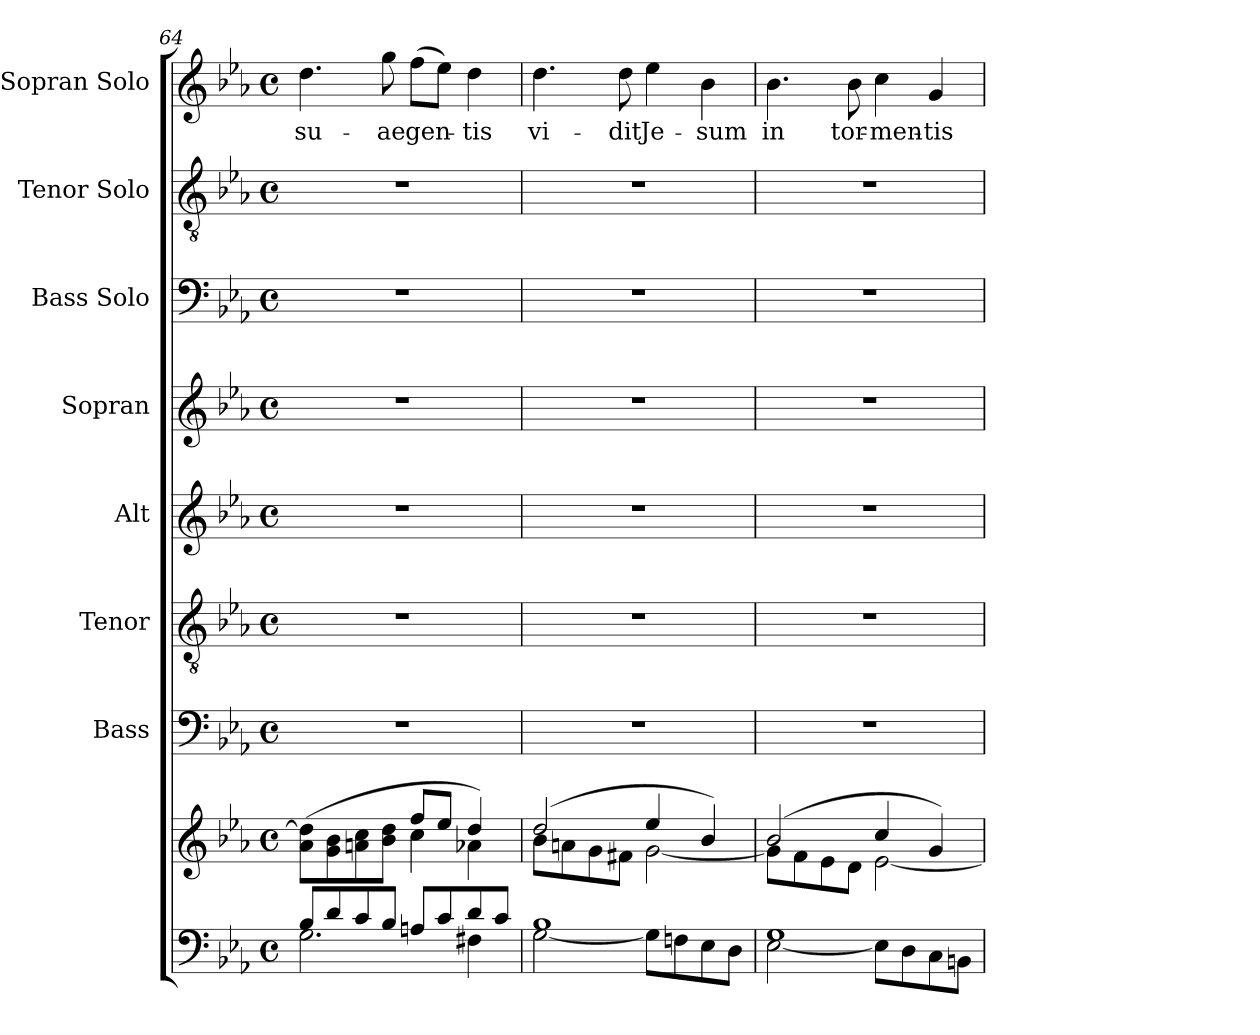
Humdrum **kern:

**kern	**kern	**kern	**kern	**kern	**kern	**kern	**kern	**kern	**text
*part8	*part8	*part7	*part6	*part5	*part4	*part3	*part2	*part1	*part1
*staff9	*staff8	*staff7	*staff6	*staff5	*staff4	*staff3	*staff2	*staff1	*staff1
*	*	*I"Bass	*I"Tenor	*I"Alt	*I"Sopran	*I"Bass Solo	*I"Tenor Solo	*I"Sopran Solo	*
*	*	*I'B.	*I'T.	*I'A.	*I'S.	*I'B. Solo	*I'T. Solo	*I'S. Solo	*
*clefF4	*clefG2	*clefF4	*clefGv2	*clefG2	*clefG2	*clefF4	*clefGv2	*clefG2	*
*k[b-e-a-]	*k[b-e-a-]	*k[b-e-a-]	*k[b-e-a-]	*k[b-e-a-]	*k[b-e-a-]	*k[b-e-a-]	*k[b-e-a-]	*k[b-e-a-]	*
*E-:	*E-:	*E-:	*E-:	*E-:	*E-:	*E-:	*E-:	*E-:	*
*M4/4	*M4/4	*M4/4	*M4/4	*M4/4	*M4/4	*M4/4	*M4/4	*M4/4	*
*met(c)	*met(c)	*met(c)	*met(c)	*met(c)	*met(c)	*met(c)	*met(c)	*met(c)	*
=64	=64	=64	=64	=64	=64	=64	=64	=64	=64
*^	*^	*	*	*	*	*	*	*	*
!	!	!	!	!	!	!	!	!	!	!	!LO:LY:b
8B-/L	2.G\	(>8a-\ 8dd\]L	2ryy	1r	1r	1r	1r	1r	1r	4.dd\	su-
8d/	.	8g\ 8b-\	.	.	.	.	.	.	.	.	.
8c/	.	8an\ 8cc\	.	.	.	.	.	.	.	.	.
!	!	!	!	!	!	!	!	!	!	!	!LO:LY:b
8B-/J	.	8b-\ 8dd\J	.	.	.	.	.	.	.	8gg\	-ae
!	!	!	!	!	!	!	!	!	!	!	!LO:LY:b
8An/L	.	8ff/L	4cc\	.	.	.	.	.	.	(>8ff\L	gen-
8c/	.	8ee-/J	.	.	.	.	.	.	.	8ee-\J)	.
!	!	!	!	!	!	!	!	!	!	!	!LO:LY:b
8d/	4F#X\	4dd/)	4a-\	.	.	.	.	.	.	4dd\	-tis
8c/J	.	.	.	.	.	.	.	.	.	.	.
!!LO:LB:g=z
=65	=65	=65	=65	=65	=65	=65	=65	=65	=65	=65	=65
!	!	!	!	!	!	!	!	!	!	!	!LO:LY:b
1B-	[<2G\	(2dd/	8b-\L	1r	1r	1r	1r	1r	1r	4.dd\	vi-
.	.	.	8an\	.	.	.	.	.	.	.	.
.	.	.	8g\	.	.	.	.	.	.	.	.
!	!	!	!	!	!	!	!	!	!	!	!LO:LY:b
.	.	.	8f#X\J	.	.	.	.	.	.	8dd\	-dit
!	!	!	!	!	!	!	!	!	!	!	!LO:LY:b
.	8G\L]	4ee-/	[<2g\	.	.	.	.	.	.	4ee-\	Je-
.	8Fn\	.	.	.	.	.	.	.	.	.	.
!	!	!	!	!	!	!	!	!	!	!	!LO:LY:b
.	8E-\	4b-/)	.	.	.	.	.	.	.	4b-\	-sum
.	8D\J	.	.	.	.	.	.	.	.	.	.
=66	=66	=66	=66	=66	=66	=66	=66	=66	=66	=66	=66
!	!	!	!	!	!	!	!	!	!	!	!LO:LY:b
1G	[<2E-\	(2b-/	8g\L]	1r	1r	1r	1r	1r	1r	4.b-\	in
.	.	.	8f\	.	.	.	.	.	.	.	.
.	.	.	8e-\	.	.	.	.	.	.	.	.
!	!	!	!	!	!	!	!	!	!	!	!LO:LY:b
.	.	.	8d\J	.	.	.	.	.	.	8b-\	tor-
!	!	!	!	!	!	!	!	!	!	!	!LO:LY:b
.	8E-\L]	4cc/	[<2e-\	.	.	.	.	.	.	4cc\	-men-
.	8D\	.	.	.	.	.	.	.	.	.	.
!	!	!	!	!	!	!	!	!	!	!	!LO:LY:b
.	8C\	4g/)	.	.	.	.	.	.	.	4g/	-tis
.	8BBn\J	.	.	.	.	.	.	.	.	.	.
*v	*v	*	*	*	*	*	*	*	*	*	*
*	*v	*v	*	*	*	*	*	*	*	*
=	=	=	=	=	=	=	=	=	=
*-	*-	*-	*-	*-	*-	*-	*-	*-	*-
